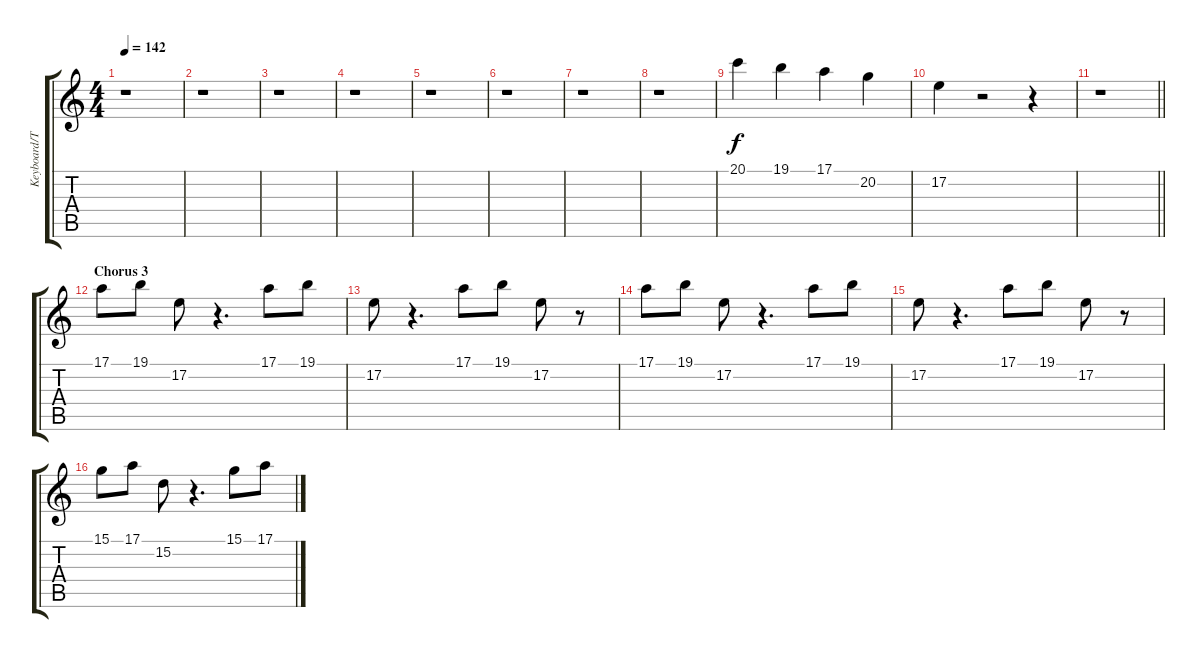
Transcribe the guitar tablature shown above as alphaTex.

\track ("Keyboard/Trumpet" "Keyboard/T") {instrument musicbox}
\staff {score tabs}
\tuning (E4 B3 G3 D3 A2 E2) {hide}
\ts (4 4)
\tempo 142
\clef g2
\ks c
r.1{dy f} |
r.1 |
r.1 |
r.1 |
r.1 |
r.1 |
r.1 |
r.1 |
20.1.4 19.1.4 17.1.4 20.2.4 |
17.2.4 r.2 r.4 |
\barLineRight lightlight
r.1 |
\section ("" "Chorus 3")
17.1.8 19.1.8 17.2.8 r.4{d} 17.1.8 19.1.8 |
17.2.8 r.4{d} 17.1.8 19.1.8 17.2.8 r.8 |
17.1.8 19.1.8 17.2.8 r.4{d} 17.1.8 19.1.8 |
17.2.8 r.4{d} 17.1.8 19.1.8 17.2.8 r.8 |
15.1.8 17.1.8 15.2.8 r.4{d} 15.1.8 17.1.8
